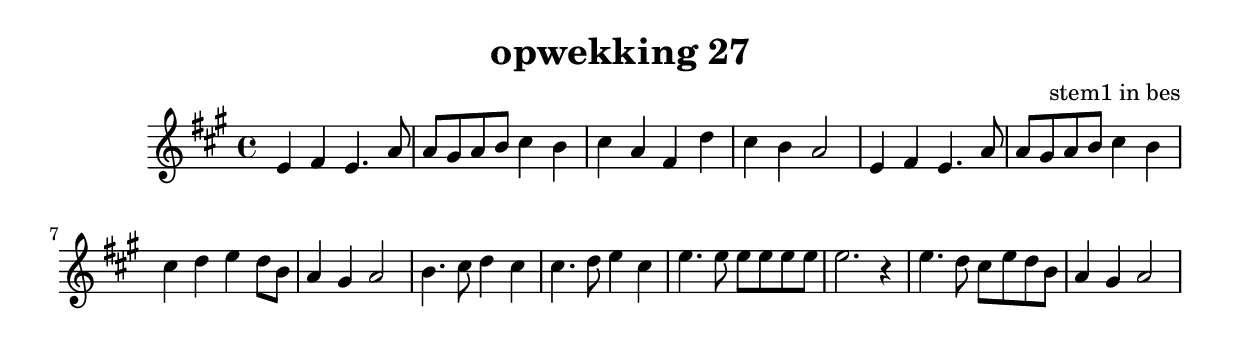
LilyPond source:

\header {
title = "opwekking 27"
composer = "stem1 in bes"
}

\relative c'' {
	\key a \major
	#(set-accidental-style 'modern)
	
	e,4  fis e4. a8

	a8 gis a b cis4 b

	cis4 a fis d'

	cis b a2

	e4  fis e4. a8

	a8 gis a b cis4 b

	cis4 d e d8 b

	a4 gis a2

	b4. cis8 d4 cis

	cis4. d8 e4 cis

	e4. e8 e e e e

	e2. r4
	
	e4. d8 cis e d b

	a4 gis a2

}

